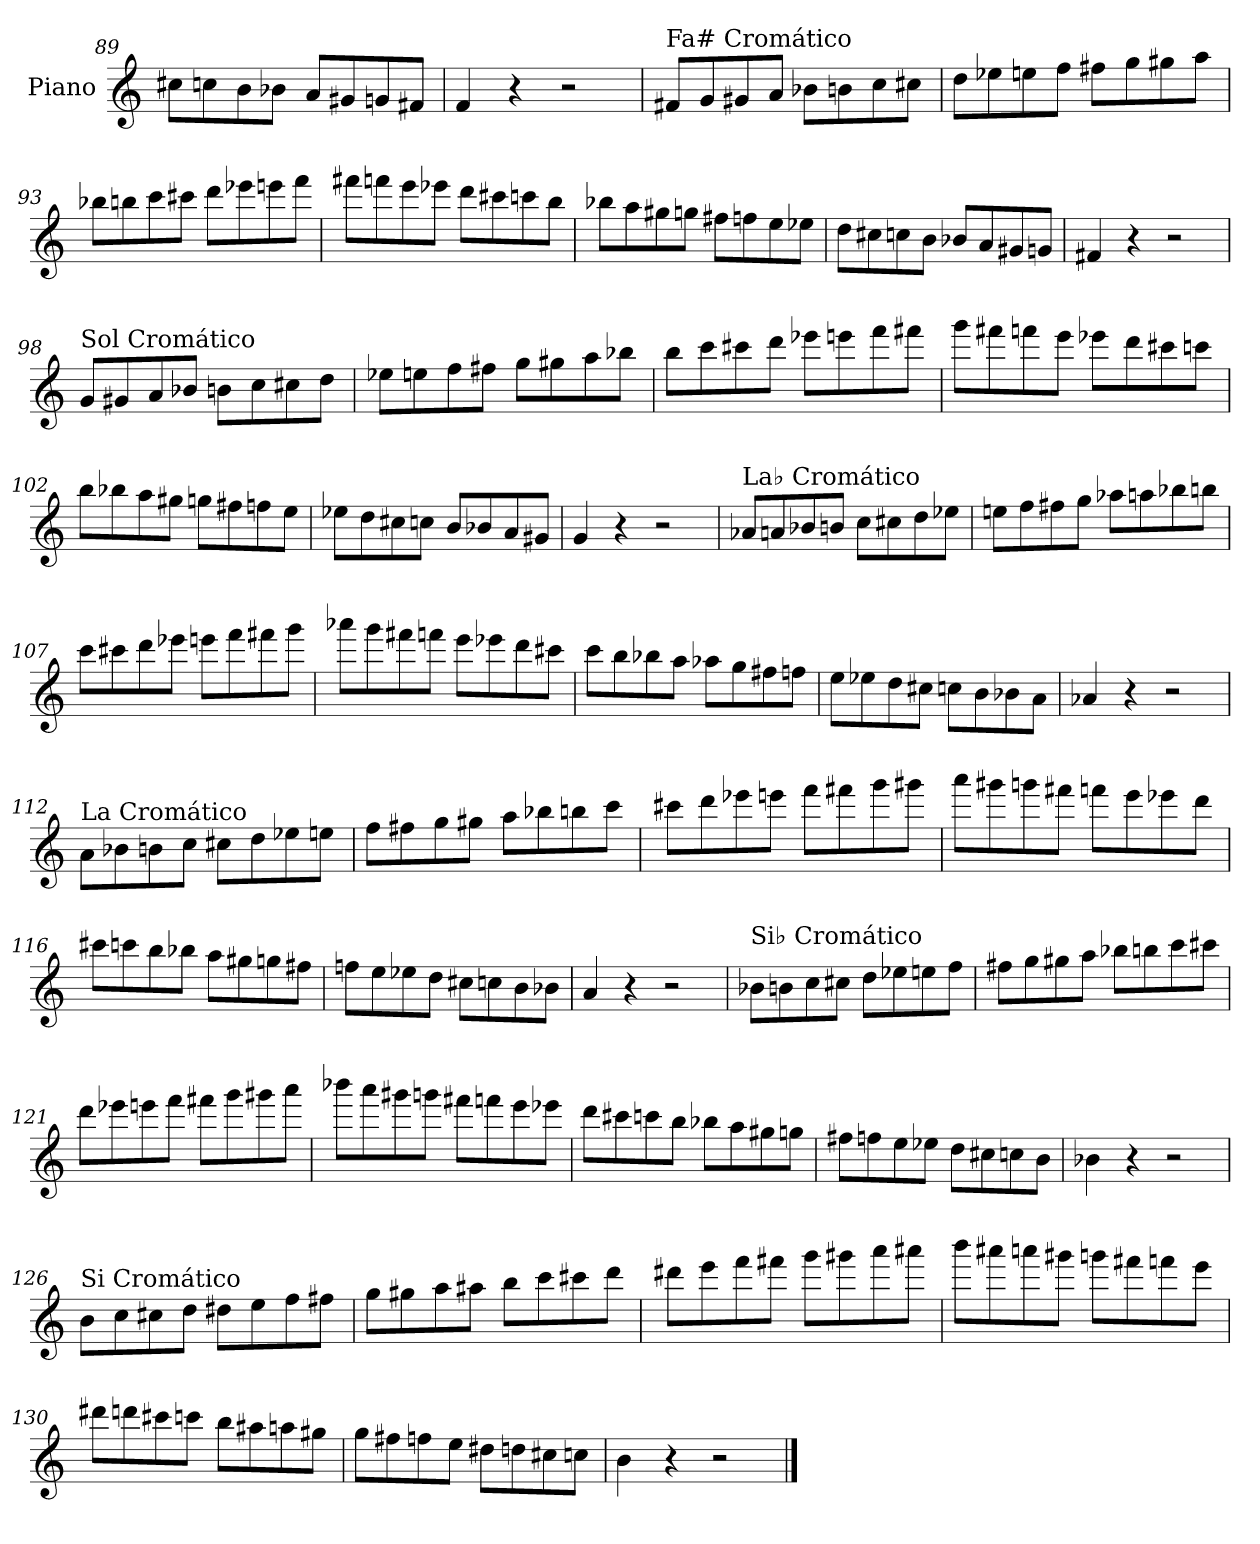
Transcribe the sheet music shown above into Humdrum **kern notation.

**kern
*part1
*staff1
*I"Piano
*I'Pno.
*clefG2
*k[]
=89
8cc#X\L
8ccn\
8b\
8b-X\J
8a/L
8g#X/
8gn/
8f#X/J
=90
4f/
4r
2r
!!LO:LB:g=z
=91
!LO:TX:a:t=Fa# Cromático
8f#X/L
8g/
8g#X/
8a/J
8b-X\L
8bn\
8cc\
8cc#X\J
=92
8dd\L
8ee-X\
8een\
8ff\J
8ff#X\L
8gg\
8gg#X\
8aa\J
=93
8bb-X\L
8bbn\
8ccc\
8ccc#X\J
8ddd\L
8eee-X\
8eeen\
8fff\J
!!LO:LB:g=z
=94
8fff#X\L
8fffn\
8eee\
8eee-X\J
8ddd\L
8ccc#X\
8cccn\
8bb\J
=95
8bb-X\L
8aa\
8gg#X\
8ggn\J
8ff#X\L
8ffn\
8ee\
8ee-X\J
=96
8dd\L
8cc#X\
8ccn\
8b\J
8b-X/L
8a/
8g#X/
8gn/J
=97
4f#X/
4r
2r
!!LO:LB:g=z
=98
!LO:TX:a:t=Sol Cromático
8g/L
8g#X/
8a/
8b-X/J
8bn\L
8cc\
8cc#X\
8dd\J
=99
8ee-X\L
8een\
8ff\
8ff#X\J
8gg\L
8gg#X\
8aa\
8bb-X\J
=100
8bb\L
8ccc\
8ccc#X\
8ddd\J
8eee-X\L
8eeen\
8fff\
8fff#X\J
!!LO:LB:g=z
=101
8ggg\L
8fff#X\
8fffn\
8eee\J
8eee-X\L
8ddd\
8ccc#X\
8cccn\J
=102
8bb\L
8bb-X\
8aa\
8gg#X\J
8ggn\L
8ff#X\
8ffn\
8ee\J
=103
8ee-X\L
8dd\
8cc#X\
8ccn\J
8b/L
8b-X/
8a/
8g#X/J
=104
4g/
4r
2r
!!LO:PB:g=z
=105
!LO:TX:a:t=La♭ Cromático
8a-X/L
8an/
8b-X/
8bn/J
8cc\L
8cc#X\
8dd\
8ee-X\J
=106
8een\L
8ff\
8ff#X\
8gg\J
8aa-X\L
8aan\
8bb-X\
8bbn\J
=107
8ccc\L
8ccc#X\
8ddd\
8eee-X\J
8eeen\L
8fff\
8fff#X\
8ggg\J
!!LO:LB:g=z
=108
8aaa-X\L
8ggg\
8fff#X\
8fffn\J
8eee\L
8eee-X\
8ddd\
8ccc#X\J
=109
8ccc\L
8bb\
8bb-X\
8aa\J
8aa-X\L
8gg\
8ff#X\
8ffn\J
=110
8ee\L
8ee-X\
8dd\
8cc#X\J
8ccn\L
8b\
8b-X\
8a\J
=111
4a-X/
4r
2r
!!LO:LB:g=z
=112
!LO:TX:a:t=La Cromático
8a\L
8b-X\
8bn\
8cc\J
8cc#X\L
8dd\
8ee-X\
8een\J
=113
8ff\L
8ff#X\
8gg\
8gg#X\J
8aa\L
8bb-X\
8bbn\
8ccc\J
=114
8ccc#X\L
8ddd\
8eee-X\
8eeen\J
8fff\L
8fff#X\
8ggg\
8ggg#X\J
!!LO:LB:g=z
=115
8aaa\L
8ggg#X\
8gggn\
8fff#X\J
8fffn\L
8eee\
8eee-X\
8ddd\J
=116
8ccc#X\L
8cccn\
8bb\
8bb-X\J
8aa\L
8gg#X\
8ggn\
8ff#X\J
=117
8ffn\L
8ee\
8ee-X\
8dd\J
8cc#X\L
8ccn\
8b\
8b-X\J
=118
4a/
4r
2r
!!LO:LB:g=z
=119
!LO:TX:a:t=Si♭ Cromático
8b-X\L
8bn\
8cc\
8cc#X\J
8dd\L
8ee-X\
8een\
8ff\J
=120
8ff#X\L
8gg\
8gg#X\
8aa\J
8bb-X\L
8bbn\
8ccc\
8ccc#X\J
=121
8ddd\L
8eee-X\
8eeen\
8fff\J
8fff#X\L
8ggg\
8ggg#X\
8aaa\J
!!LO:LB:g=z
=122
8bbb-X\L
8aaa\
8ggg#X\
8gggn\J
8fff#X\L
8fffn\
8eee\
8eee-X\J
=123
8ddd\L
8ccc#X\
8cccn\
8bb\J
8bb-X\L
8aa\
8gg#X\
8ggn\J
=124
8ff#X\L
8ffn\
8ee\
8ee-X\J
8dd\L
8cc#X\
8ccn\
8b\J
=125
4b-X\
4r
2r
!!LO:LB:g=z
=126
!LO:TX:a:t=Si Cromático
8b\L
8cc\
8cc#X\
8dd\J
8dd#X\L
8ee\
8ff\
8ff#X\J
=127
8gg\L
8gg#X\
8aa\
8aa#X\J
8bb\L
8ccc\
8ccc#X\
8ddd\J
=128
8ddd#X\L
8eee\
8fff\
8fff#X\J
8ggg\L
8ggg#X\
8aaa\
8aaa#X\J
!!LO:LB:g=z
=129
8bbb\L
8aaa#X\
8aaan\
8ggg#X\J
8gggn\L
8fff#X\
8fffn\
8eee\J
=130
8ddd#X\L
8dddn\
8ccc#X\
8cccn\J
8bb\L
8aa#X\
8aan\
8gg#X\J
=131
8gg\L
8ff#X\
8ffn\
8ee\J
8dd#X\L
8ddn\
8cc#X\
8ccn\J
=132
4b\
4r
2r
==
*-
